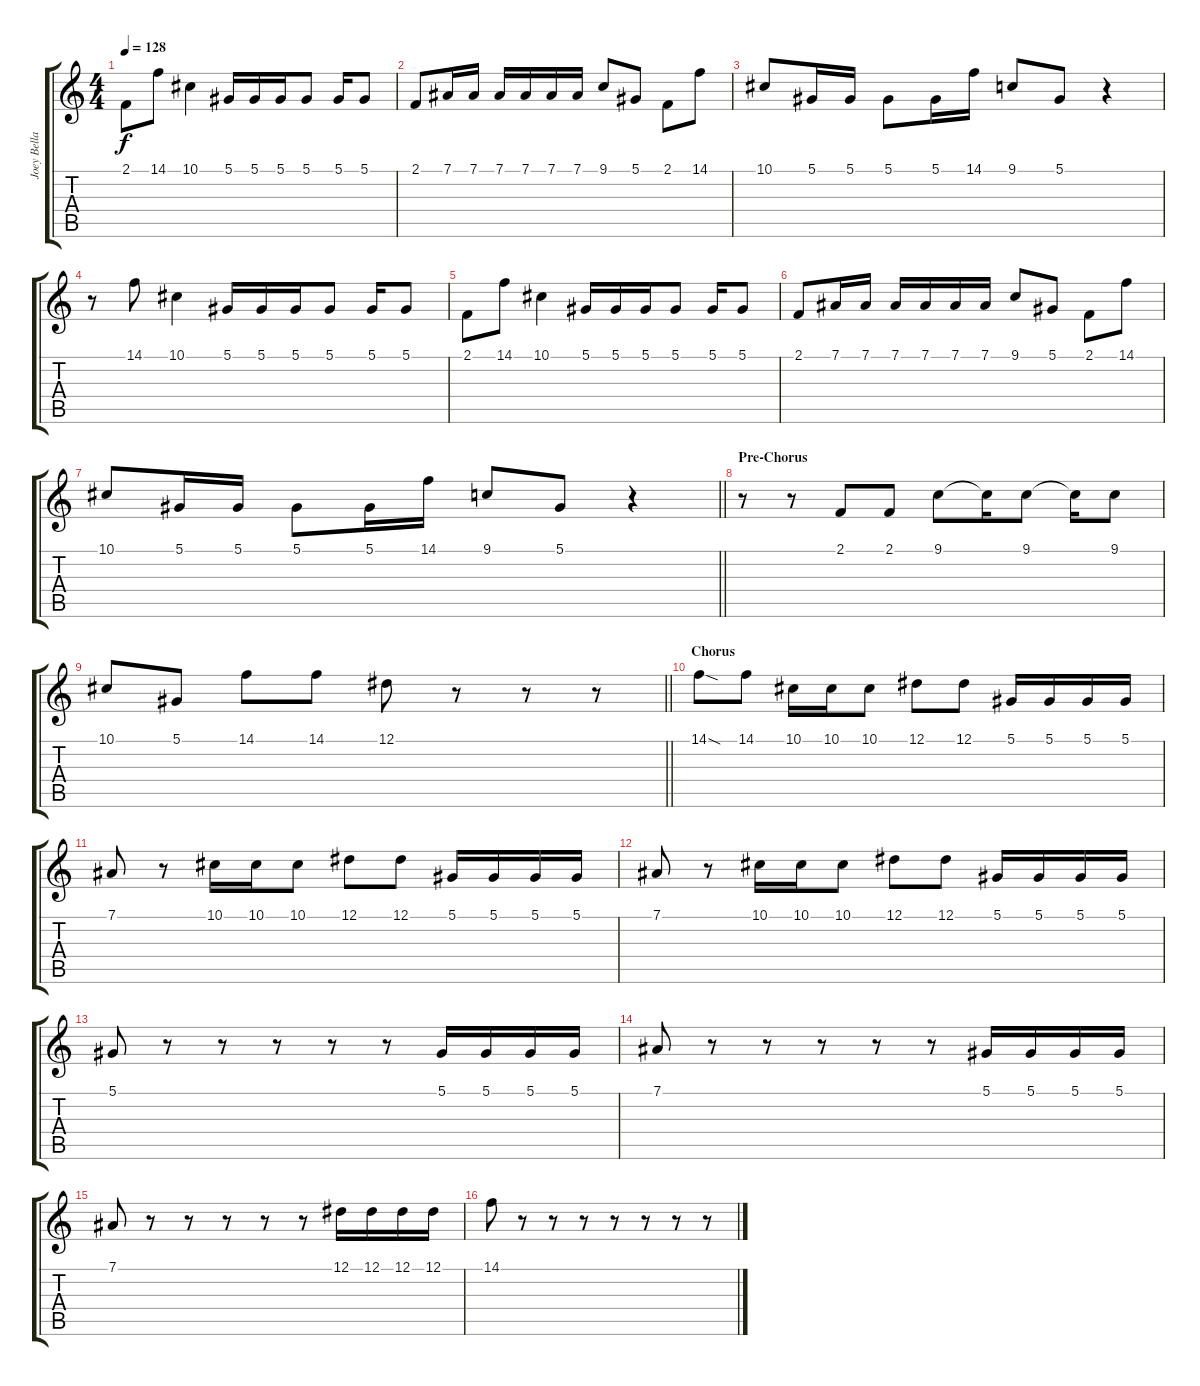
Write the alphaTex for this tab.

\track ("Joey Belladonna (Vocals)" "Joey Bella") {instrument voiceoohs}
\staff {score tabs}
\tuning (Eb4 Bb3 Gb3 Db3 Ab2 Eb2) {hide}
\ts (4 4)
\tempo 128
\clef g2
\ks c
2.1.8{dy f} 14.1.8 10.1.4 5.1.16 5.1.16 5.1.16 5.1.8 5.1.16 5.1.8 |
2.1.8 7.1.16 7.1.16 7.1.16 7.1.16 7.1.16 7.1.16 9.1.8 5.1.8 2.1.8 14.1.8 |
10.1.8 5.1.16 5.1.16 5.1.8 5.1.16 14.1.16 9.1.8 5.1.8 r.4 |
r.8 14.1.8 10.1.4 5.1.16 5.1.16 5.1.16 5.1.8 5.1.16 5.1.8 |
2.1.8 14.1.8 10.1.4 5.1.16 5.1.16 5.1.16 5.1.8 5.1.16 5.1.8 |
2.1.8 7.1.16 7.1.16 7.1.16 7.1.16 7.1.16 7.1.16 9.1.8 5.1.8 2.1.8 14.1.8 |
\barLineRight lightlight
10.1.8 5.1.16 5.1.16 5.1.8 5.1.16 14.1.16 9.1.8 5.1.8 r.4 |
\section ("" "Pre-Chorus")
r.8 r.8 2.1.8 2.1.8 9.1.8 9.1{t}.16 9.1.8 9.1{t}.16 9.1.8 |
\barLineRight lightlight
10.1.8 5.1.8 14.1.8 14.1.8 12.1.8 r.8 r.8 r.8 |
\section ("" "Chorus")
14.1{sod}.8 14.1.8 10.1.16 10.1.16 10.1.8 12.1.8 12.1.8 5.1.16 5.1.16 5.1.16 5.1.16 |
7.1.8 r.8 10.1.16 10.1.16 10.1.8 12.1.8 12.1.8 5.1.16 5.1.16 5.1.16 5.1.16 |
7.1.8 r.8 10.1.16 10.1.16 10.1.8 12.1.8 12.1.8 5.1.16 5.1.16 5.1.16 5.1.16 |
5.1.8 r.8 r.8 r.8 r.8 r.8 5.1.16 5.1.16 5.1.16 5.1.16 |
7.1.8 r.8 r.8 r.8 r.8 r.8 5.1.16 5.1.16 5.1.16 5.1.16 |
7.1.8 r.8 r.8 r.8 r.8 r.8 12.1.16 12.1.16 12.1.16 12.1.16 |
14.1.8 r.8 r.8 r.8 r.8 r.8 r.8 r.8
